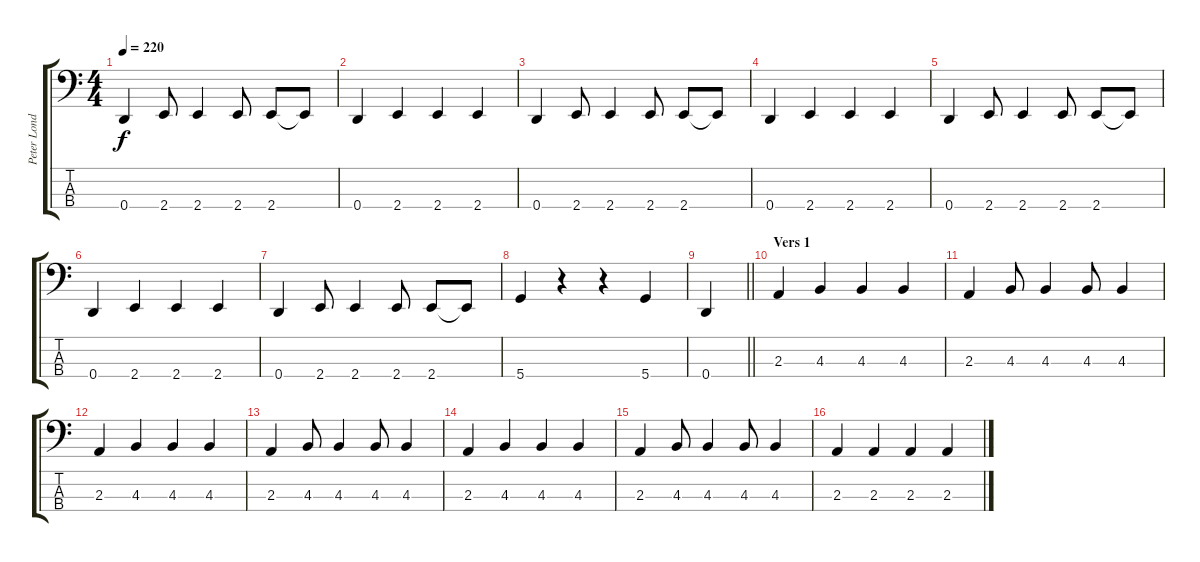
\track ("Peter London (Bass)" "Peter Lond") {instrument electricbassfinger}
\staff {score tabs}
\tuning (F2 C2 G1 D1) {hide}
\ts (4 4)
\tempo 220
\clef f4
\ks c
0.4.4{dy f} 2.4.8 2.4.4 2.4.8 2.4.8 2.4{t}.8 |
0.4.4 2.4.4 2.4.4 2.4.4 |
0.4.4 2.4.8 2.4.4 2.4.8 2.4.8 2.4{t}.8 |
0.4.4 2.4.4 2.4.4 2.4.4 |
0.4.4 2.4.8 2.4.4 2.4.8 2.4.8 2.4{t}.8 |
0.4.4 2.4.4 2.4.4 2.4.4 |
0.4.4 2.4.8 2.4.4 2.4.8 2.4.8 2.4{t}.8 |
5.4.4 r.4 r.4 5.4.4 |
\barLineRight lightlight
0.4.4 |
\section ("" "Vers 1")
2.3.4 4.3.4 4.3.4 4.3.4 |
2.3.4 4.3.8 4.3.4 4.3.8 4.3.4 |
2.3.4 4.3.4 4.3.4 4.3.4 |
2.3.4 4.3.8 4.3.4 4.3.8 4.3.4 |
2.3.4 4.3.4 4.3.4 4.3.4 |
2.3.4 4.3.8 4.3.4 4.3.8 4.3.4 |
2.3.4 2.3.4 2.3.4 2.3.4
